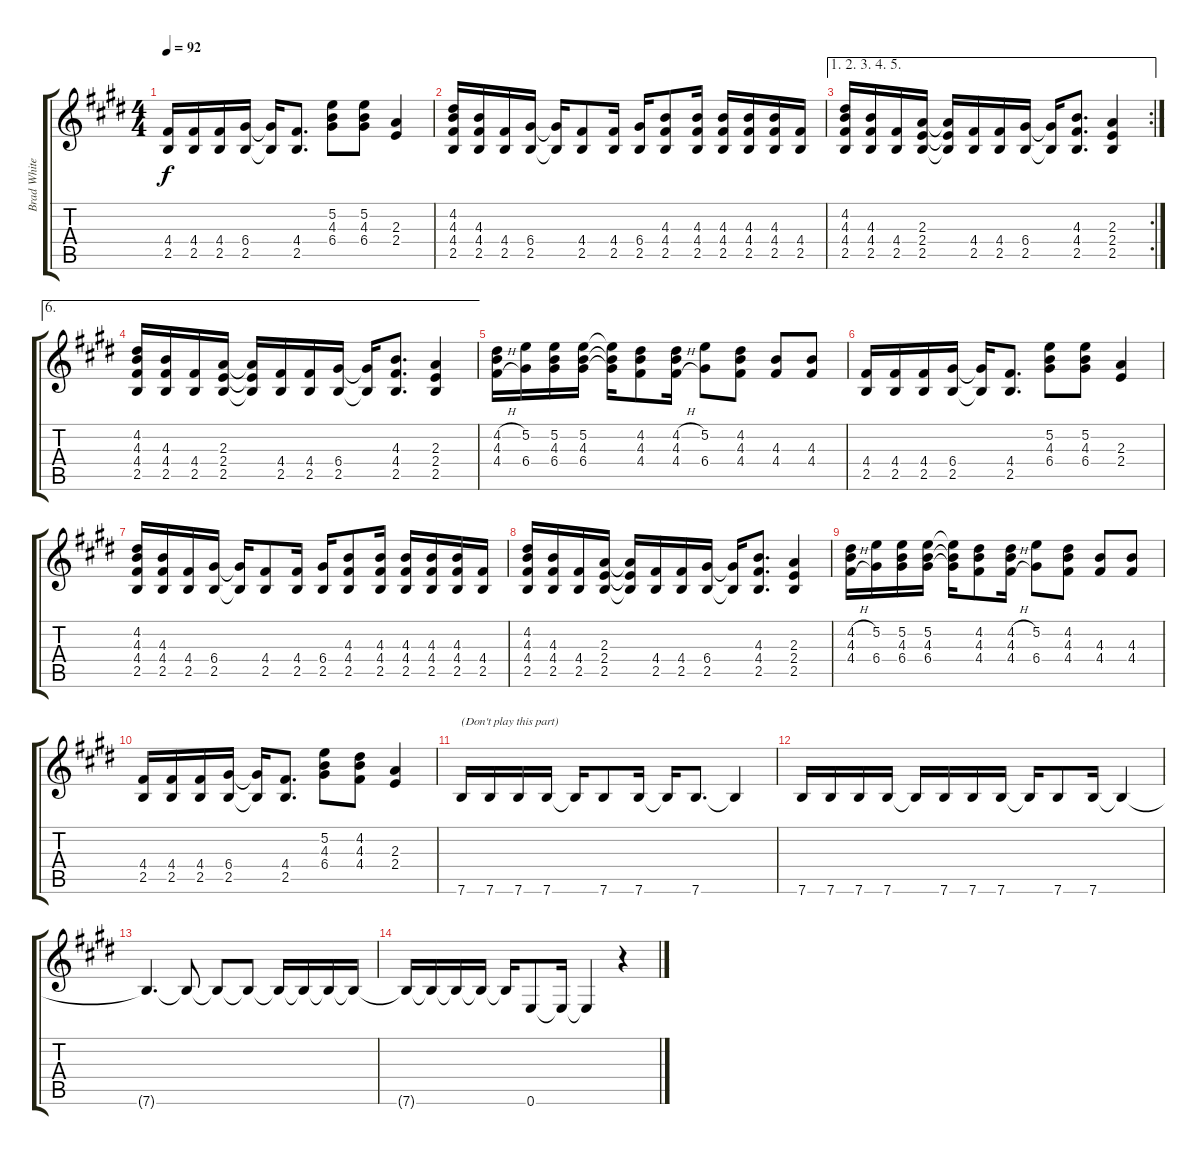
\track ("Brad Whiteford" "Brad White") {instrument acousticguitarsteel}
\staff {score tabs}
\tuning (E4 B3 G3 D3 A2 E2) {hide}
\ts (4 4)
\tempo 92
\clef g2
\ks c#minor
(4.4 2.5).16{dy f} (4.4 2.5).16 (4.4 2.5).16 (6.4 2.5).16 (6.4{t} 2.5{t}).16 (4.4 2.5).8{d} (5.2 4.3 6.4).8 (5.2 4.3 6.4).8 (2.3 2.4).4 |
\ks e
(4.2 4.3 4.4 2.5).16 (4.3 4.4 2.5).16 (4.4 2.5).16 (6.4 2.5).16 (6.4{t} 2.5{t}).16 (4.4 2.5).8 (4.4 2.5).16 (6.4 2.5).16 (4.3 4.4 2.5).8 (4.3 4.4 2.5).16 (4.3 4.4 2.5).16 (4.3 4.4 2.5).16 (4.3 4.4 2.5).16 (4.4 2.5).16 |
\ae (1 2 3 4 5)
\rc 2
\ks c#minor
(4.2 4.3 4.4 2.5).16 (4.3 4.4 2.5).16 (4.4 2.5).16 (2.3 2.4 2.5).16 (2.3{t} 2.4{t} 2.5{t}).16 (4.4 2.5).16 (4.4 2.5).16 (6.4 2.5).16 (6.4{t} 2.5{t}).16 (4.3 4.4 2.5).8{d} (2.3 2.4 2.5).4 |
\ae 6
\ks e
(4.2 4.3 4.4 2.5).16 (4.3 4.4 2.5).16 (4.4 2.5).16 (2.3 2.4 2.5).16 (2.3{t} 2.4{t} 2.5{t}).16 (4.4 2.5).16 (4.4 2.5).16 (6.4 2.5).16 (6.4{t} 2.5{t}).16 (4.3 4.4 2.5).8{d} (2.3 2.4 2.5).4 |
(4.2{h} 4.3 4.4{h}).16 (5.2 6.4).16 (5.2 4.3 6.4).16 (5.2 4.3 6.4).16 (5.2{t} 4.3{t} 6.4{t}).16 (4.2 4.3 4.4).8 (4.2{h} 4.3 4.4{h}).16 (5.2 6.4).8 (4.2 4.3 4.4).8 (4.3 4.4).8 (4.3 4.4).8 |
(4.4 2.5).16 (4.4 2.5).16 (4.4 2.5).16 (6.4 2.5).16 (6.4{t} 2.5{t}).16 (4.4 2.5).8{d} (5.2 4.3 6.4).8 (5.2 4.3 6.4).8 (2.3 2.4).4 |
(4.2 4.3 4.4 2.5).16 (4.3 4.4 2.5).16 (4.4 2.5).16 (6.4 2.5).16 (6.4{t} 2.5{t}).16 (4.4 2.5).8 (4.4 2.5).16 (6.4 2.5).16 (4.3 4.4 2.5).8 (4.3 4.4 2.5).16 (4.3 4.4 2.5).16 (4.3 4.4 2.5).16 (4.3 4.4 2.5).16 (4.4 2.5).16 |
(4.2 4.3 4.4 2.5).16 (4.3 4.4 2.5).16 (4.4 2.5).16 (2.3 2.4 2.5).16 (2.3{t} 2.4{t} 2.5{t}).16 (4.4 2.5).16 (4.4 2.5).16 (6.4 2.5).16 (6.4{t} 2.5{t}).16 (4.3 4.4 2.5).8{d} (2.3 2.4 2.5).4 |
(4.2{h} 4.3 4.4{h}).16 (5.2 6.4).16 (5.2 4.3 6.4).16 (5.2 4.3 6.4).16 (5.2{t} 4.3{t} 6.4{t}).16 (4.2 4.3 4.4).8 (4.2{h} 4.3 4.4{h}).16 (5.2 6.4).8 (4.2 4.3 4.4).8 (4.3 4.4).8 (4.3 4.4).8 |
(4.4 2.5).16 (4.4 2.5).16 (4.4 2.5).16 (6.4 2.5).16 (6.4{t} 2.5{t}).16 (4.4 2.5).8{d} (5.2 4.3 6.4).8 (4.2 4.3 4.4).8 (2.3 2.4).4 |
7.6.16{txt "(Don't play this part)" volume 16 instrument electricbassfinger} 7.6.16 7.6.16 7.6.16 7.6{t}.16 7.6.8 7.6.16 7.6{t}.16 7.6.8{d} 7.6{t}.4 |
7.6.16 7.6.16 7.6.16 7.6.16 7.6{t}.16 7.6.16 7.6.16 7.6.16 7.6{t}.16 7.6.8 7.6.16 7.6{t}.4 |
7.6{t}.4{d} 7.6{t}.8 7.6{t}.8 7.6{t}.8 7.6{t}.16 7.6{t}.16 7.6{t}.16 7.6{t}.16 |
7.6{t}.16 7.6{t}.16 7.6{t}.16 7.6{t}.16 7.6{t}.16 0.6.8 0.6{t}.16 0.6{t}.4 r.4
